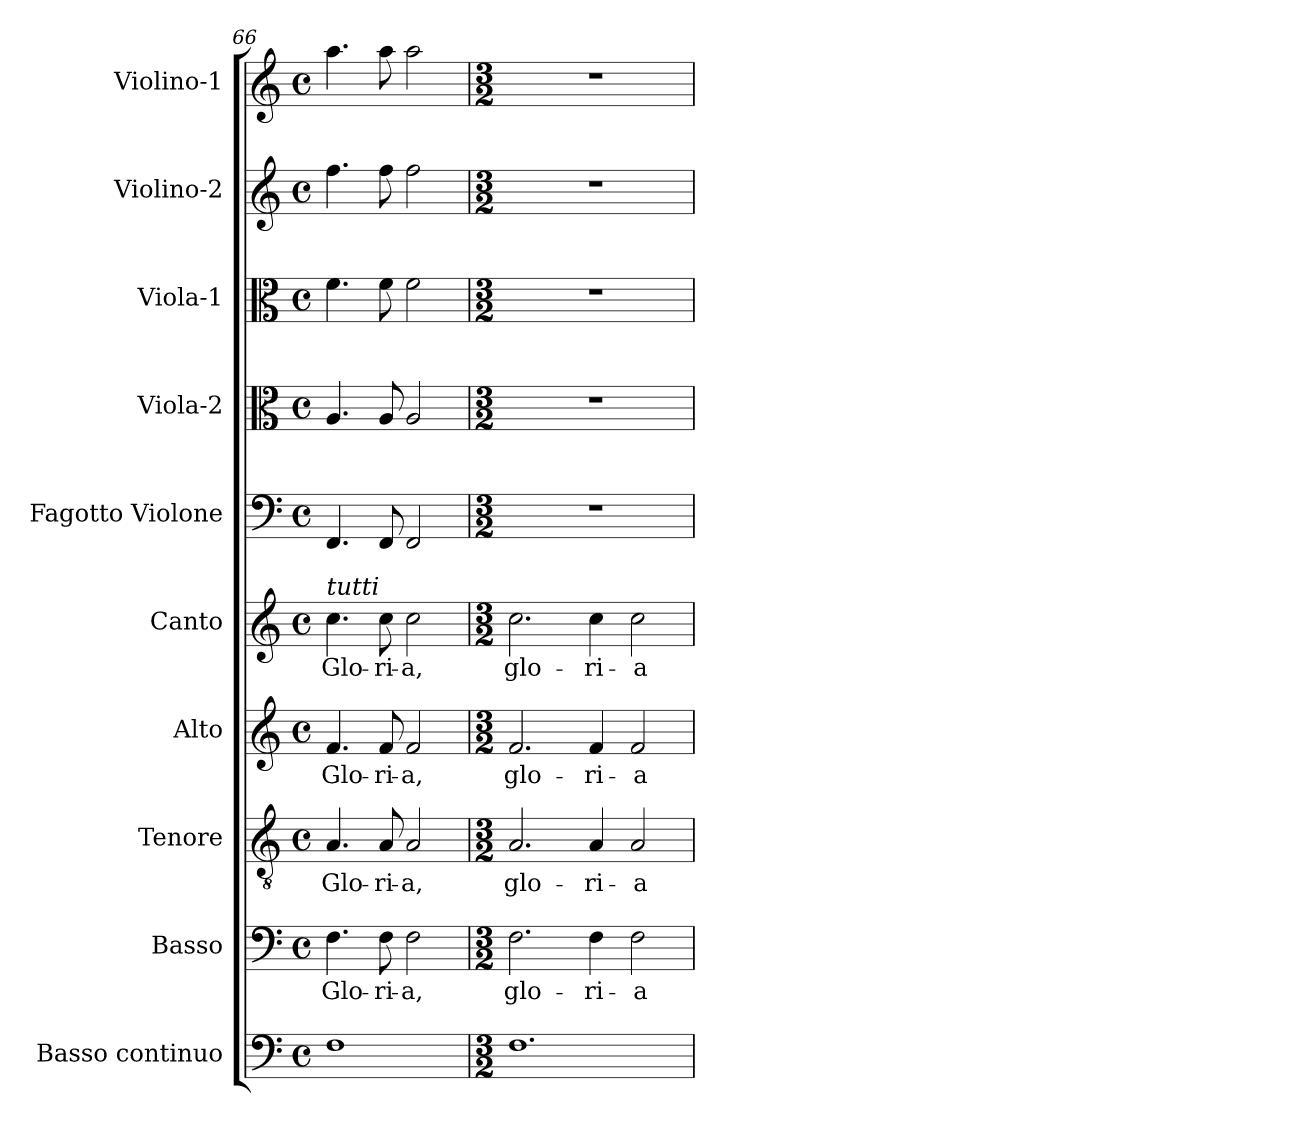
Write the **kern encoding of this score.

**kern	**kern	**text	**kern	**text	**kern	**text	**kern	**text	**kern	**kern	**kern	**kern	**kern
*part10	*part9	*part9	*part8	*part8	*part7	*part7	*part6	*part6	*part5	*part4	*part3	*part2	*part1
*staff10	*staff9	*staff9	*staff8	*staff8	*staff7	*staff7	*staff6	*staff6	*staff5	*staff4	*staff3	*staff2	*staff1
*I"Basso continuo	*I"Basso	*	*I"Tenore	*	*I"Alto	*	*I"Canto	*	*I"Fagotto Violone	*I"Viola-2	*I"Viola-1	*I"Violino-2	*I"Violino-1
*I'BC	*I'B	*	*I'T	*	*I'A	*	*I'C	*	*I'Fg	*I'Va2	*I'Va1	*I'Vi2	*I'Vi1
!!LO:PB:g=z
*clefF4	*clefF4	*	*clefGv2	*	*clefG2	*	*clefG2	*	*clefF4	*clefC3	*clefC3	*clefG2	*clefG2
*k[]	*k[]	*	*k[]	*	*k[]	*	*k[]	*	*k[]	*k[]	*k[]	*k[]	*k[]
*C:	*C:	*	*C:	*	*C:	*	*C:	*	*C:	*C:	*C:	*C:	*C:
*M4/4	*M4/4	*	*M4/4	*	*M4/4	*	*M4/4	*	*M4/4	*M4/4	*M4/4	*M4/4	*M4/4
*met(c)	*met(c)	*	*met(c)	*	*met(c)	*	*met(c)	*	*met(c)	*met(c)	*met(c)	*met(c)	*met(c)
=66	=66	=66	=66	=66	=66	=66	=66	=66	=66	=66	=66	=66	=66
!	!	!LO:LY:b	!	!	!	!	!	!	!	!	!	!	!
!	!	!	!	!LO:LY:b	!	!	!	!	!	!	!	!	!
!	!	!	!	!	!	!LO:LY:b	!	!	!	!	!	!	!
!	!	!	!	!	!	!	!LO:TX:a:i:t=tutti	!	!	!	!	!	!
!	!	!	!	!	!	!	!	!LO:LY:b	!	!	!	!	!
1F	4.F\	Glo-	4.A/	Glo-	4.f/	Glo-	4.cc\	Glo-	4.FF/	4.A/	4.f\	4.ff\	4.aa\
!	!	!LO:LY:b	!	!	!	!	!	!	!	!	!	!	!
!	!	!	!	!LO:LY:b	!	!	!	!	!	!	!	!	!
!	!	!	!	!	!	!LO:LY:b	!	!	!	!	!	!	!
!	!	!	!	!	!	!	!	!LO:LY:b	!	!	!	!	!
.	8F\	-ri-	8A/	-ri-	8f/	-ri-	8cc\	-ri-	8FF/	8A/	8f\	8ff\	8aa\
!	!	!LO:LY:b	!	!	!	!	!	!	!	!	!	!	!
!	!	!	!	!LO:LY:b	!	!	!	!	!	!	!	!	!
!	!	!	!	!	!	!LO:LY:b	!	!	!	!	!	!	!
!	!	!	!	!	!	!	!	!LO:LY:b	!	!	!	!	!
.	2F\	-a,	2A/	-a,	2f/	-a,	2cc\	-a,	2FF/	2A/	2f\	2ff\	2aa\
=67	=67	=67	=67	=67	=67	=67	=67	=67	=67	=67	=67	=67	=67
*M3/2	*M3/2	*	*M3/2	*	*M3/2	*	*M3/2	*	*M3/2	*M3/2	*M3/2	*M3/2	*M3/2
!	!	!LO:LY:b	!	!	!	!	!	!	!	!	!	!	!
!	!	!	!	!LO:LY:b	!	!	!	!	!	!	!	!	!
!	!	!	!	!	!	!LO:LY:b	!	!	!	!	!	!	!
!	!	!	!	!	!	!	!	!LO:LY:b	!	!	!	!	!
1.F	2.F\	glo-	2.A/	glo-	2.f/	glo-	2.cc\	glo-	1.r	1.r	1.r	1.r	1.r
!	!	!LO:LY:b	!	!	!	!	!	!	!	!	!	!	!
!	!	!	!	!LO:LY:b	!	!	!	!	!	!	!	!	!
!	!	!	!	!	!	!LO:LY:b	!	!	!	!	!	!	!
!	!	!	!	!	!	!	!	!LO:LY:b	!	!	!	!	!
.	4F\	-ri-	4A/	-ri-	4f/	-ri-	4cc\	-ri-	.	.	.	.	.
!	!	!LO:LY:b	!	!	!	!	!	!	!	!	!	!	!
!	!	!	!	!LO:LY:b	!	!	!	!	!	!	!	!	!
!	!	!	!	!	!	!LO:LY:b	!	!	!	!	!	!	!
!	!	!	!	!	!	!	!	!LO:LY:b	!	!	!	!	!
.	2F\	-a	2A/	-a	2f/	-a	2cc\	-a	.	.	.	.	.
=	=	=	=	=	=	=	=	=	=	=	=	=	=
*-	*-	*-	*-	*-	*-	*-	*-	*-	*-	*-	*-	*-	*-
